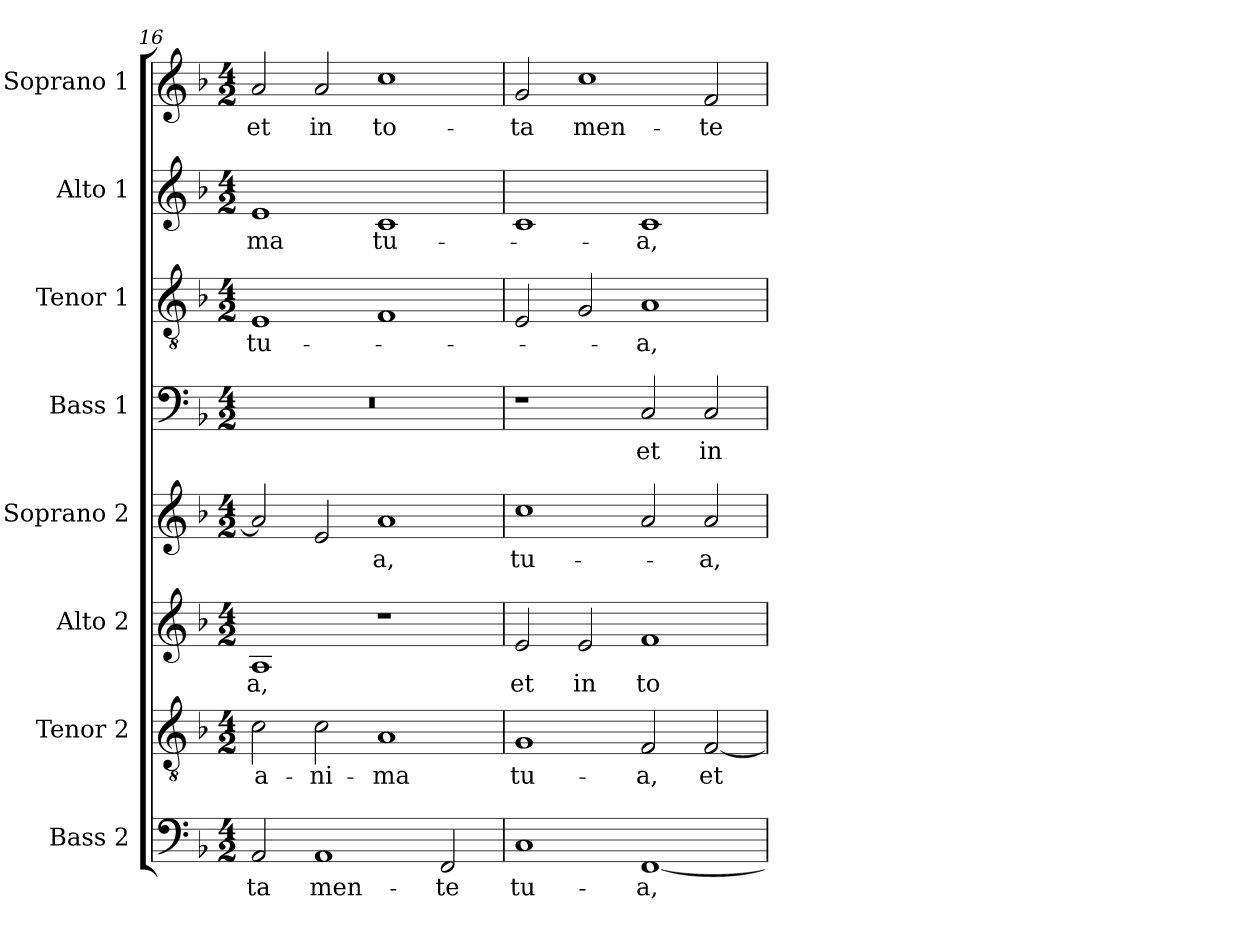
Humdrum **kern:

**kern	**text	**kern	**text	**kern	**text	**kern	**text	**kern	**text	**kern	**text	**kern	**text	**kern	**text
*part8	*part8	*part7	*part7	*part6	*part6	*part5	*part5	*part4	*part4	*part3	*part3	*part2	*part2	*part1	*part1
*staff8	*staff8	*staff7	*staff7	*staff6	*staff6	*staff5	*staff5	*staff4	*staff4	*staff3	*staff3	*staff2	*staff2	*staff1	*staff1
*I"Bass 2	*	*I"Tenor 2	*	*I"Alto 2	*	*I"Soprano 2	*	*I"Bass 1	*	*I"Tenor 1	*	*I"Alto 1	*	*I"Soprano 1	*
*I'B2.	*	*I'T2.	*	*I'A2.	*	*I'S2.	*	*I'B1.	*	*I'T1.	*	*I'A1.	*	*I'S1.	*
*clefF4	*	*clefGv2	*	*clefG2	*	*clefG2	*	*clefF4	*	*clefGv2	*	*clefG2	*	*clefG2	*
*	*	*ITrd7c12	*	*	*	*	*	*	*	*ITrd7c12	*	*	*	*	*
*k[b-]	*	*k[b-]	*	*k[b-]	*	*k[b-]	*	*k[b-]	*	*k[b-]	*	*k[b-]	*	*k[b-]	*
*F:	*	*F:	*	*F:	*	*F:	*	*F:	*	*F:	*	*F:	*	*F:	*
*M4/2	*	*M4/2	*	*M4/2	*	*M4/2	*	*M4/2	*	*M4/2	*	*M4/2	*	*M4/2	*
=16	=16	=16	=16	=16	=16	=16	=16	=16	=16	=16	=16	=16	=16	=16	=16
!	!LO:LY:b:color=#000000	!	!	!	!	!	!	!	!	!	!	!	!	!	!
!	!	!	!LO:LY:b:color=#000000	!	!	!	!	!	!	!	!	!	!	!	!
!	!	!	!	!	!LO:LY:b:color=#000000	!	!	!LO:N:vis=1	!	!	!	!	!	!	!
!	!	!	!	!	!	!	!	!	!	!	!LO:LY:b:color=#000000	!	!	!	!
!	!	!	!	!	!	!	!	!	!	!	!	!	!LO:LY:b:color=#000000	!	!
!	!	!	!	!	!	!	!	!	!	!	!	!	!	!	!LO:LY:b:color=#000000
2AAi/	-ta	2Ci\	a-	1Ai	-a,	2ai/]	.	0r	.	1EEi	tu-	1ei	-ma	2ai/	et
!	!LO:LY:b:color=#000000	!	!	!	!	!	!	!	!	!	!	!	!	!	!
!	!	!	!LO:LY:b:color=#000000	!	!	!	!	!	!	!	!	!	!	!	!
!	!	!	!	!	!	!	!	!	!	!	!	!	!	!	!LO:LY:b:color=#000000
1AAi	men-	2Ci\	-ni-	.	.	2ei/	.	.	.	.	.	.	.	2ai/	in
!	!	!	!LO:LY:b:color=#000000	!	!	!	!	!	!	!	!	!	!	!	!
!	!	!	!	!	!	!	!LO:LY:b:color=#000000	!	!	!	!	!	!	!	!
!	!	!	!	!	!	!	!	!	!	!	!	!	!LO:LY:b:color=#000000	!	!
!	!	!	!	!	!	!	!	!	!	!	!	!	!	!	!LO:LY:b:color=#000000
.	.	1AAi	-ma	1r	.	1ai	-a,	.	.	1FFi	.	1ci	tu-	1cci	to-
!	!LO:LY:b:color=#000000	!	!	!	!	!	!	!	!	!	!	!	!	!	!
2FFi/	-te	.	.	.	.	.	.	.	.	.	.	.	.	.	.
=17	=17	=17	=17	=17	=17	=17	=17	=17	=17	=17	=17	=17	=17	=17	=17
!	!LO:LY:b:color=#000000	!	!	!	!	!	!	!	!	!	!	!	!	!	!
!	!	!	!LO:LY:b:color=#000000	!	!	!	!	!	!	!	!	!	!	!	!
!	!	!	!	!	!LO:LY:b:color=#000000	!	!	!	!	!	!	!	!	!	!
!	!	!	!	!	!	!	!LO:LY:b:color=#000000	!	!	!	!	!	!	!	!
!	!	!	!	!	!	!	!	!	!	!	!	!	!	!	!LO:LY:b:color=#000000
1Ci	tu-	1GGi	tu-	2ei/	et	1cci	tu-	1r	.	2EEi/	.	1ci	.	2gi/	-ta
!	!	!	!	!	!LO:LY:b:color=#000000	!	!	!	!	!	!	!	!	!	!
!	!	!	!	!	!	!	!	!	!	!	!	!	!	!	!LO:LY:b:color=#000000
.	.	.	.	2ei/	in	.	.	.	.	2GGi/	.	.	.	1cci	men-
!	!LO:LY:b:color=#000000	!	!	!	!	!	!	!	!	!	!	!	!	!	!
!	!	!	!LO:LY:b:color=#000000	!	!	!	!	!	!	!	!	!	!	!	!
!	!	!	!	!	!LO:LY:b:color=#000000	!	!	!	!	!	!	!	!	!	!
!	!	!	!	!	!	!	!	!	!LO:LY:b:color=#000000	!	!	!	!	!	!
!	!	!	!	!	!	!	!	!	!	!	!LO:LY:b:color=#000000	!	!	!	!
!	!	!	!	!	!	!	!	!	!	!	!	!	!LO:LY:b:color=#000000	!	!
[1FFi	-a,	2FFi/	-a,	1fi	to-	2ai/	.	2Ci/	et	1AAi	-a,	1ci	-a,	.	.
!	!	!	!LO:LY:b:color=#000000	!	!	!	!	!	!	!	!	!	!	!	!
!	!	!	!	!	!	!	!LO:LY:b:color=#000000	!	!	!	!	!	!	!	!
!	!	!	!	!	!	!	!	!	!LO:LY:b:color=#000000	!	!	!	!	!	!
!	!	!	!	!	!	!	!	!	!	!	!	!	!	!	!LO:LY:b:color=#000000
.	.	[2FFi/	et	.	.	2ai/	-a,	2Ci/	in	.	.	.	.	2fi/	-te
=	=	=	=	=	=	=	=	=	=	=	=	=	=	=	=
*-	*-	*-	*-	*-	*-	*-	*-	*-	*-	*-	*-	*-	*-	*-	*-
